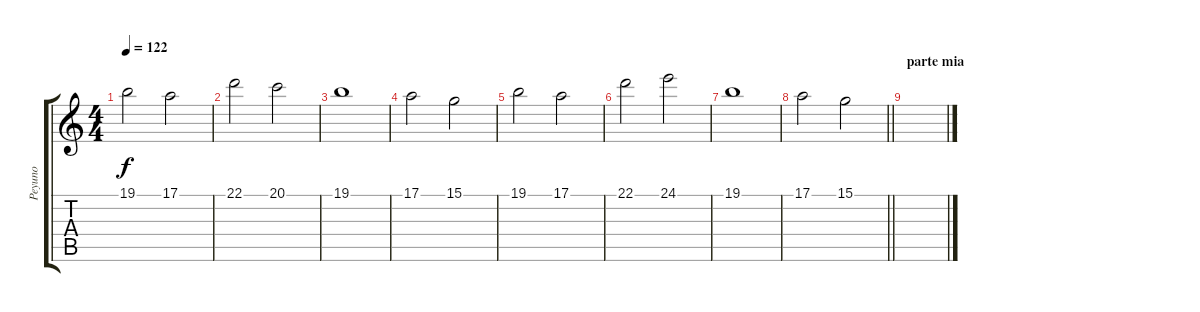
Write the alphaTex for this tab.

\track ("Peyuno" "Peyuno") {instrument stringensemble2}
\staff {score tabs}
\tuning (E4 B3 G3 D3 A2 E2) {hide}
\ts (4 4)
\tempo 122
\clef g2
\ks c
19.1.2{dy f} 17.1.2 |
22.1.2 20.1.2 |
19.1.1 |
17.1.2 15.1.2 |
19.1.2 17.1.2 |
22.1.2 24.1.2 |
19.1.1 |
\barLineRight lightlight
17.1.2 15.1.2 |
\section ("" "parte mia")
